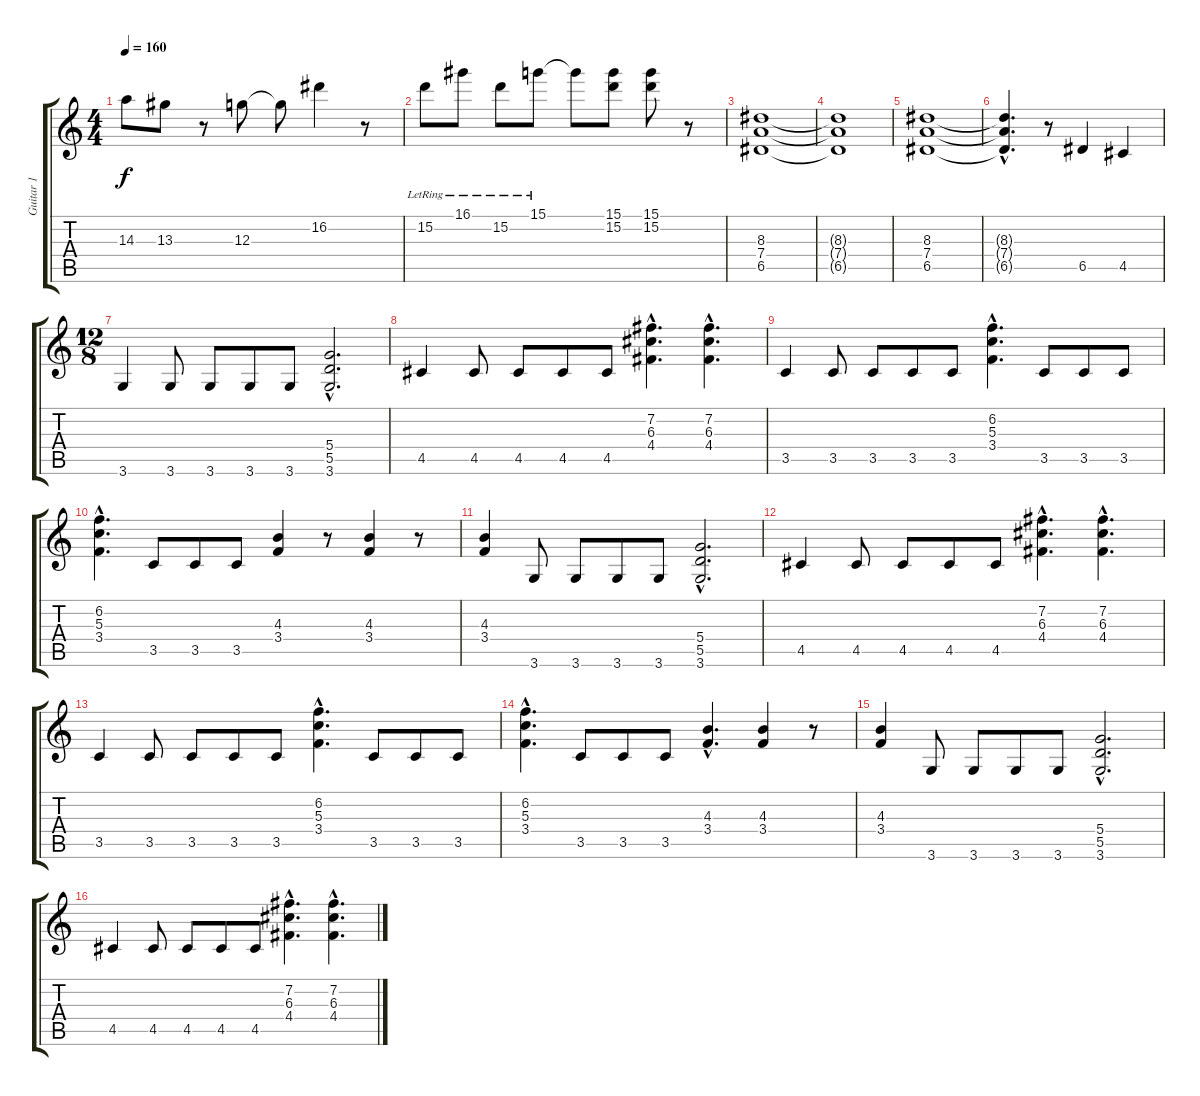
\track ("Guitar 1" "Guitar 1") {instrument overdrivenguitar}
\staff {score tabs}
\tuning (E4 B3 G3 D3 A2 E2) {hide}
\ts (4 4)
\tempo 160
\clef g2
\ks c
14.3.8{dy f} 13.3.8 r.8 12.3.8 12.3{t}.8 16.2.4 r.8 |
15.2{lr}.8 16.1{lr}.8 15.2{lr}.8 15.1{lr}.8 15.1{t}.8 (15.1 15.2).8 (15.1 15.2).8 r.8 |
(8.3 7.4 6.5).1 |
(8.3{t} 7.4{t} 6.5{t}).1 |
(8.3 7.4 6.5).1 |
(8.3{hac t} 7.4{hac t} 6.5{hac t}).4{d} r.8 6.5.4 4.5.4 |
\ts (12 8)
3.6.4 3.6.8 3.6.8 3.6.8 3.6.8 (5.4{hac} 5.5{hac} 3.6{hac}).2{d} |
4.5.4 4.5.8 4.5.8 4.5.8 4.5.8 (7.2{hac} 6.3{hac} 4.4{hac}).4{d} (7.2{hac} 6.3{hac} 4.4{hac}).4{d} |
3.5.4 3.5.8 3.5.8 3.5.8 3.5.8 (6.2{hac} 5.3{hac} 3.4{hac}).4{d} 3.5.8 3.5.8 3.5.8 |
(6.2{hac} 5.3{hac} 3.4{hac}).4{d} 3.5.8 3.5.8 3.5.8 (4.3 3.4).4 r.8 (4.3 3.4).4 r.8 |
(4.3 3.4).4 3.6.8 3.6.8 3.6.8 3.6.8 (5.4{hac} 5.5{hac} 3.6{hac}).2{d} |
4.5.4 4.5.8 4.5.8 4.5.8 4.5.8 (7.2{hac} 6.3{hac} 4.4{hac}).4{d} (7.2{hac} 6.3{hac} 4.4{hac}).4{d} |
3.5.4 3.5.8 3.5.8 3.5.8 3.5.8 (6.2{hac} 5.3{hac} 3.4{hac}).4{d} 3.5.8 3.5.8 3.5.8 |
(6.2{hac} 5.3{hac} 3.4{hac}).4{d} 3.5.8 3.5.8 3.5.8 (4.3{hac} 3.4{hac}).4{d} (4.3 3.4).4 r.8 |
(4.3 3.4).4 3.6.8 3.6.8 3.6.8 3.6.8 (5.4{hac} 5.5{hac} 3.6{hac}).2{d} |
4.5.4 4.5.8 4.5.8 4.5.8 4.5.8 (7.2{hac} 6.3{hac} 4.4{hac}).4{d} (7.2{hac} 6.3{hac} 4.4{hac}).4{d}
